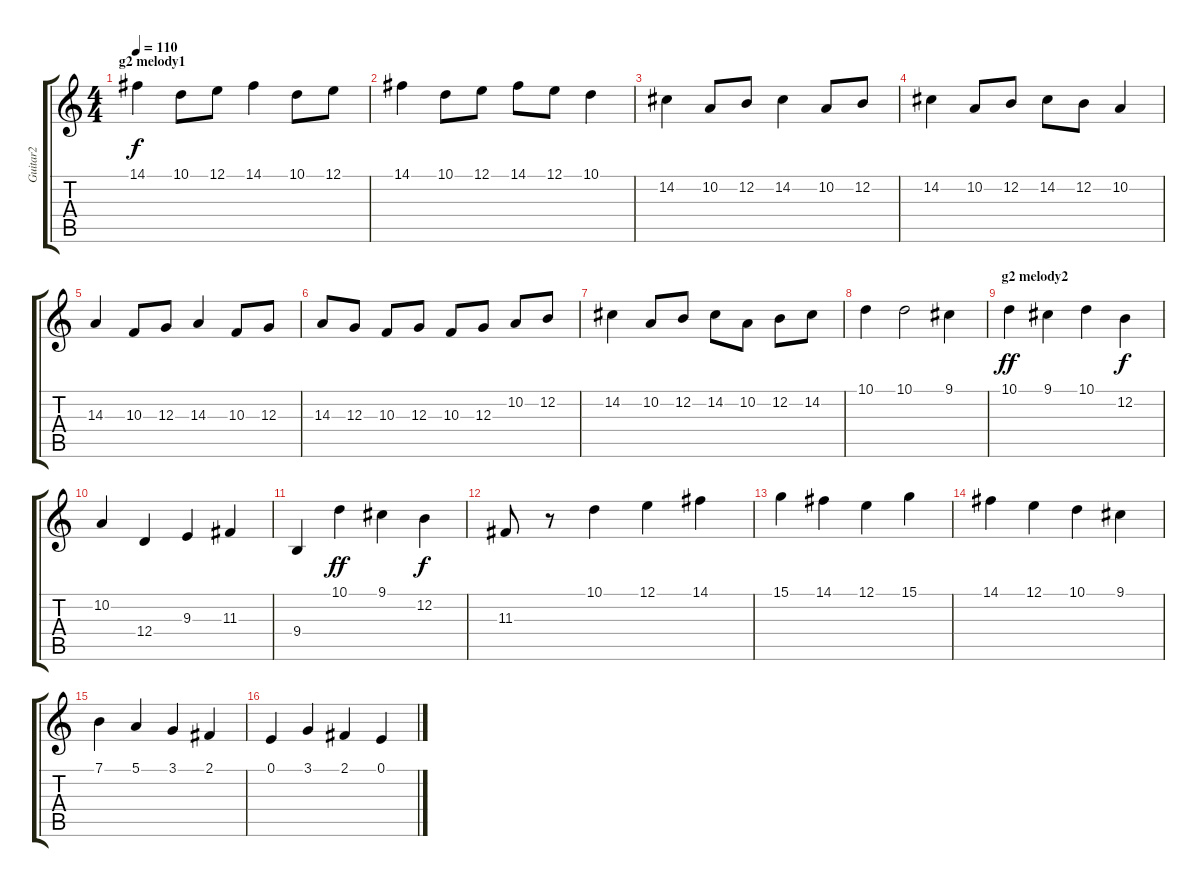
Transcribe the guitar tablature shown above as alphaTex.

\track ("Guitar2" "Guitar2") {instrument cello}
\staff {score tabs}
\tuning (E4 B3 G3 D3 A2 E2) {hide}
\ts (4 4)
\section ("" "g2 melody1")
\tempo 110
\clef g2
\ks c
14.1.4{dy f volume 16} 10.1.8 12.1.8 14.1.4 10.1.8 12.1.8 |
14.1.4 10.1.8 12.1.8 14.1.8 12.1.8 10.1.4 |
14.2.4 10.2.8 12.2.8 14.2.4 10.2.8 12.2.8 |
14.2.4 10.2.8 12.2.8 14.2.8 12.2.8 10.2.4 |
14.3.4 10.3.8 12.3.8 14.3.4 10.3.8 12.3.8 |
14.3.8 12.3.8 10.3.8 12.3.8 10.3.8 12.3.8 10.2.8 12.2.8 |
14.2.4 10.2.8 12.2.8 14.2.8 10.2.8 12.2.8 14.2.8 |
10.1.4 10.1.2 9.1.4 |
\section ("" "g2 melody2")
10.1.4{dy ff} 9.1.4 10.1.4 12.2.4{dy f} |
10.2.4 12.4.4 9.3.4 11.3.4 |
9.4.4 10.1.4{dy ff} 9.1.4 12.2.4{dy f} |
11.3.8 r.8 10.1.4 12.1.4 14.1.4 |
15.1.4 14.1.4 12.1.4 15.1.4 |
14.1.4 12.1.4 10.1.4 9.1.4 |
7.1.4 5.1.4 3.1.4 2.1.4 |
0.1.4 3.1.4 2.1.4 0.1.4
